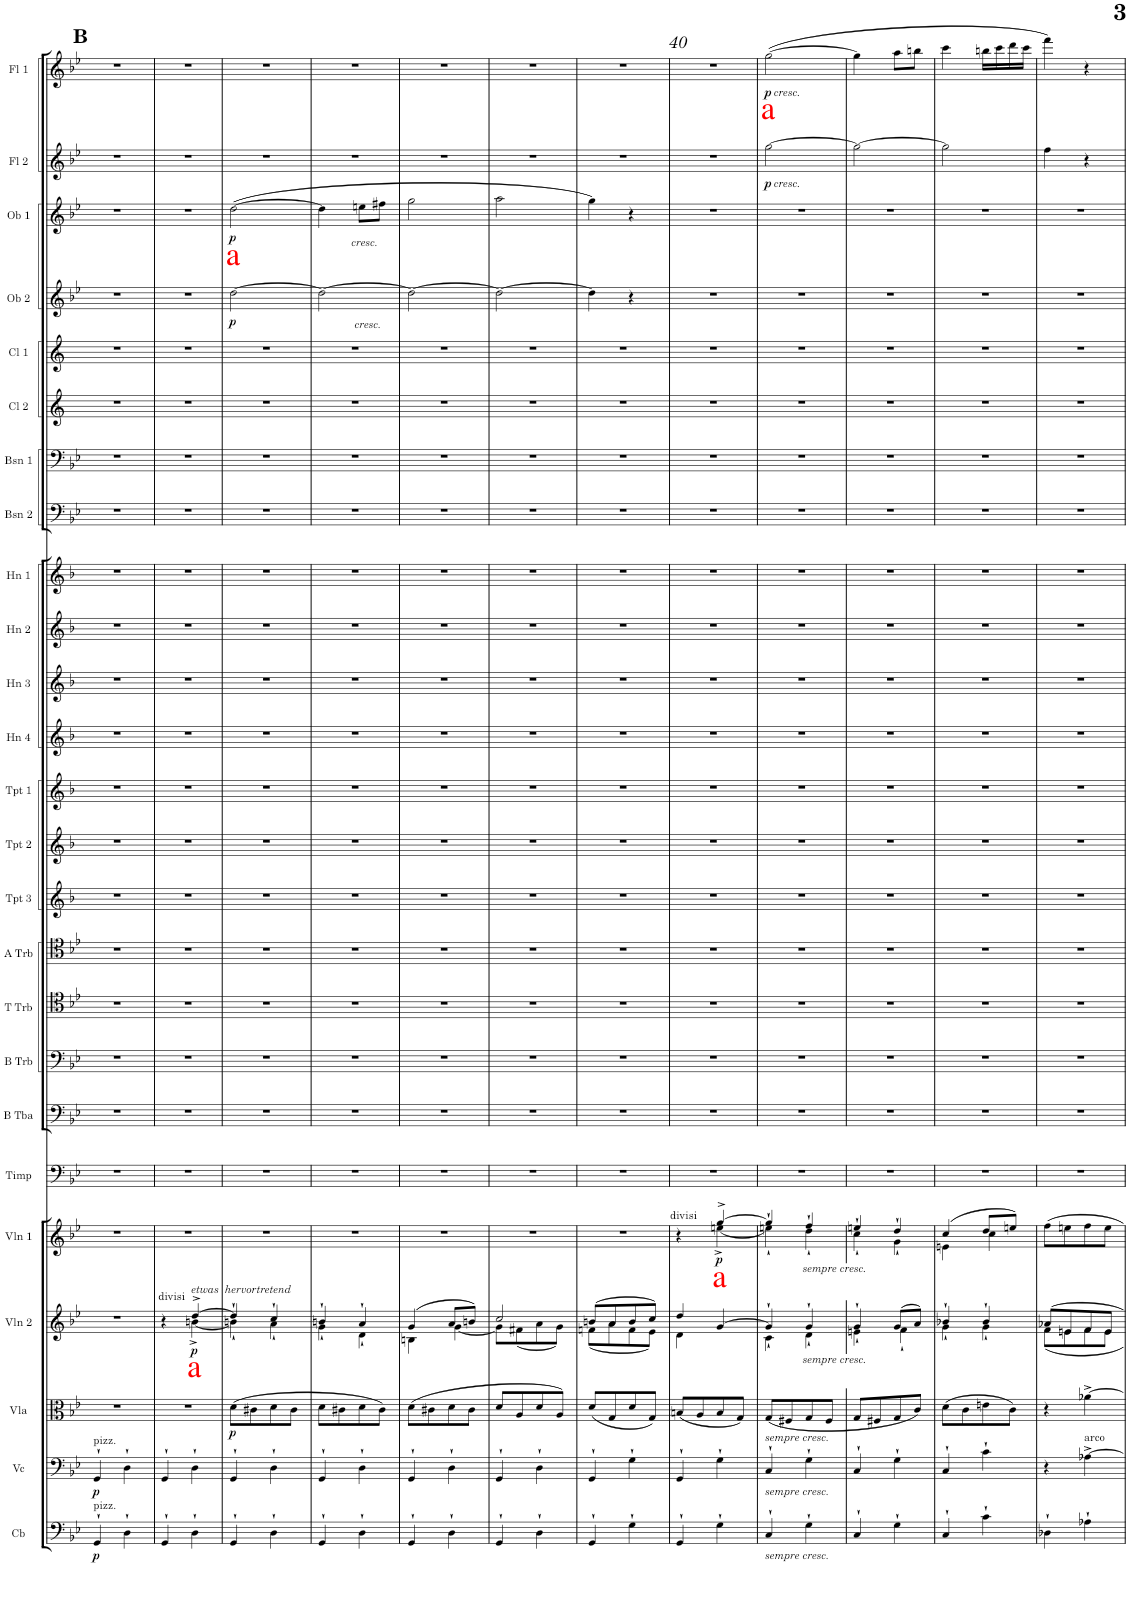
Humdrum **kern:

**kern	**dynam	**kern	**dynam	**kern	**dynam	**kern	**text	**dynam	**kern	**text	**dynam	**kern	**kern	**kern	**kern	**kern	**kern	**kern	**kern	**kern	**kern	**kern	**kern	**kern	**kern	**kern	**kern	**kern	**dynam	**kern	**text	**dynam	**kern	**dynam	**kern	**text	**dynam
*part25	*part25	*part24	*part24	*part23	*part23	*part22	*part22	*part22	*part21	*part21	*part21	*part20	*part19	*part18	*part17	*part16	*part15	*part14	*part13	*part12	*part11	*part10	*part9	*part8	*part7	*part6	*part5	*part4	*part4	*part3	*part3	*part3	*part2	*part2	*part1	*part1	*part1
*staff25	*staff25	*staff24	*staff24	*staff23	*staff23	*staff22	*staff22	*staff22	*staff21	*staff21	*staff21	*staff20	*staff19	*staff18	*staff17	*staff16	*staff15	*staff14	*staff13	*staff12	*staff11	*staff10	*staff9	*staff8	*staff7	*staff6	*staff5	*staff4	*staff4	*staff3	*staff3	*staff3	*staff2	*staff2	*staff1	*staff1	*staff1
*I"Contrabass	*	*I"Violoncello	*	*I"Viola	*	*I"Violin 2	*	*	*I"Violin 1	*	*	*I"Timpani	*I"Bass Tuba	*I"Bass Trombone	*I"Tenor Trombone	*I"Alto Trombone	*I"F Trumpet 3	*I"F Trumpet 2	*I"F Trumpet 1	*I"F Horn 4	*I"F Horn 3	*I"F Horn 2	*I"F Horn 1	*I"Bassoon 2	*I"Bassoon 1	*I"Bb Clarinet 2	*I"Bb Clarinet 1	*I"Oboe 2	*	*I"Oboe 1	*	*	*I"Flute 2	*	*I"Flute 1	*	*
*I'Cb	*	*I'Vc	*	*I'Vla	*	*I'Vln 2	*	*	*I'Vln 1	*	*	*I'Timp	*I'B Tba	*I'B Trb	*I'T Trb	*I'A Trb	*I'Tpt 3	*I'Tpt 2	*I'Tpt 1	*I'Hn 4	*I'Hn 3	*I'Hn 2	*I'Hn 1	*I'Bsn 2	*I'Bsn 1	*I'Cl 2	*I'Cl 1	*I'Ob 2	*	*I'Ob 1	*	*	*I'Fl 2	*	*I'Fl 1	*	*
!!LO:PB:g=z
*clefF4	*	*clefF4	*	*clefC3	*	*clefG2	*	*	*clefG2	*	*	*clefF4	*clefF4	*clefF4	*clefC4	*clefC4	*clefG2	*clefG2	*clefG2	*clefG2	*clefG2	*clefG2	*clefG2	*clefF4	*clefF4	*clefG2	*clefG2	*clefG2	*	*clefG2	*	*	*clefG2	*	*clefG2	*	*
*Trd7c12	*	*	*	*	*	*	*	*	*	*	*	*	*	*	*	*	*Trd-3c-5	*Trd-3c-5	*Trd-3c-5	*Trd4c7	*Trd4c7	*Trd4c7	*Trd4c7	*	*	*Trd1c2	*Trd1c2	*	*	*	*	*	*	*	*	*	*
*k[b-e-]	*	*k[b-e-]	*	*k[b-e-]	*	*k[b-e-]	*	*	*k[b-e-]	*	*	*k[b-e-]	*k[b-e-]	*k[b-e-]	*k[b-e-]	*k[b-e-]	*k[b-]	*k[b-]	*k[b-]	*k[b-]	*k[b-]	*k[b-]	*k[b-]	*k[b-e-]	*k[b-e-]	*k[]	*k[]	*k[b-e-]	*	*k[b-e-]	*	*	*k[b-e-]	*	*k[b-e-]	*	*
*M2/4	*	*M2/4	*	*M2/4	*	*M2/4	*	*	*M2/4	*	*	*M2/4	*M2/4	*M2/4	*M2/4	*M2/4	*M2/4	*M2/4	*M2/4	*M2/4	*M2/4	*M2/4	*M2/4	*M2/4	*M2/4	*M2/4	*M2/4	*M2/4	*	*M2/4	*	*	*M2/4	*	*M2/4	*	*
!!LO:REH:place=s1:a:B:cj:enc=none:fs=18:t=B
=33	=33	=33	=33	=33	=33	=33	=33	=33	=33	=33	=33	=33	=33	=33	=33	=33	=33	=33	=33	=33	=33	=33	=33	=33	=33	=33	=33	=33	=33	=33	=33	=33	=33	=33	=33	=33	=33
!	!	!LO:TX:a:t=pizz.	!	!	!	!	!	!	!	!	!	!	!	!	!	!	!	!	!	!	!	!	!	!	!	!	!	!	!	!	!	!	!	!	!	!	!
!LO:TX:a:t=pizz.	!	!	!	!	!	!	!	!	!	!	!	!	!	!	!	!	!	!	!	!	!	!	!	!	!	!	!	!	!	!	!	!	!	!	!	!	!
!	!LO:DY:b	!	!LO:DY:b	!	!	!	!	!	!	!	!	!	!	!	!	!	!	!	!	!	!	!	!	!	!	!	!	!	!	!	!	!	!	!	!	!	!
4GG`>/	p	4GG`>/	p	2r	.	2r	.	.	2r	.	.	2r	2r	2r	2r	2r	2r	2r	2r	2r	2r	2r	2r	2r	2r	2r	2r	2r	.	2r	.	.	2r	.	2r	.	.
4D`>\	.	4D`>\	.	.	.	.	.	.	.	.	.	.	.	.	.	.	.	.	.	.	.	.	.	.	.	.	.	.	.	.	.	.	.	.	.	.	.
=34	=34	=34	=34	=34	=34	=34	=34	=34	=34	=34	=34	=34	=34	=34	=34	=34	=34	=34	=34	=34	=34	=34	=34	=34	=34	=34	=34	=34	=34	=34	=34	=34	=34	=34	=34	=34	=34
*	*	*	*	*	*	*^	*	*	*	*	*	*	*	*	*	*	*	*	*	*	*	*	*	*	*	*	*	*	*	*	*	*	*	*	*	*	*
!	!	!	!	!	!	!LO:TX:a:t=divisi	!	!	!	!	!	!	!	!	!	!	!	!	!	!	!	!	!	!	!	!	!	!	!	!	!	!	!	!	!	!	!	!
4GG`>/	.	4GG`>/	.	2r	.	4r	4ryy	.	.	2r	.	.	2r	2r	2r	2r	2r	2r	2r	2r	2r	2r	2r	2r	2r	2r	2r	2r	2r	.	2r	.	.	2r	.	2r	.	.
!	!	!	!	!	!	!LO:TX:a:i:t=etwas  hervortretend	!	!	!	!	!	!	!	!	!	!	!	!	!	!	!	!	!	!	!	!	!	!	!	!	!	!	!	!	!	!	!	!
!	!	!	!	!	!	!	!	!LO:LY:b:color=#FF0000	!LO:DY:b	!	!	!	!	!	!	!	!	!	!	!	!	!	!	!	!	!	!	!	!	!	!	!	!	!	!	!	!	!
4D`>\	.	4D`>\	.	.	.	[4dd^>/	[4bn^<\	a	p	.	.	.	.	.	.	.	.	.	.	.	.	.	.	.	.	.	.	.	.	.	.	.	.	.	.	.	.	.
=35	=35	=35	=35	=35	=35	=35	=35	=35	=35	=35	=35	=35	=35	=35	=35	=35	=35	=35	=35	=35	=35	=35	=35	=35	=35	=35	=35	=35	=35	=35	=35	=35	=35	=35	=35	=35	=35	=35
!	!	!	!	!	!LO:DY:b	!	!	!	!	!	!	!	!	!	!	!	!	!	!	!	!	!	!	!	!	!	!	!	!	!LO:DY:b	!	!LO:LY:b:color=#FF0000	!LO:DY:b	!	!	!	!	!
4GG`>/	.	4GG`>/	.	(8d\L	p	4dd`</]	4bn`>\]	.	.	2r	.	.	2r	2r	2r	2r	2r	2r	2r	2r	2r	2r	2r	2r	2r	2r	2r	2r	[2dd\	p	([2dd\	a	p	2r	.	2r	.	.
.	.	.	.	8c#X\	.	.	.	.	.	.	.	.	.	.	.	.	.	.	.	.	.	.	.	.	.	.	.	.	.	.	.	.	.	.	.	.	.	.
4D`>\	.	4D`>\	.	8d\	.	4cc`</	4a`>\	.	.	.	.	.	.	.	.	.	.	.	.	.	.	.	.	.	.	.	.	.	.	.	.	.	.	.	.	.	.	.
.	.	.	.	8c#\J	.	.	.	.	.	.	.	.	.	.	.	.	.	.	.	.	.	.	.	.	.	.	.	.	.	.	.	.	.	.	.	.	.	.
=36	=36	=36	=36	=36	=36	=36	=36	=36	=36	=36	=36	=36	=36	=36	=36	=36	=36	=36	=36	=36	=36	=36	=36	=36	=36	=36	=36	=36	=36	=36	=36	=36	=36	=36	=36	=36	=36	=36
!	!	!	!	!	!	!	!	!	!	!	!	!	!	!	!	!	!	!	!	!	!	!	!	!	!	!	!	!	!LO:TX:b:i:t=cresc.	!	!	!	!	!	!	!	!	!
4GG`>/	.	4GG`>/	.	8d\L	.	4bn`</	4g`>\	.	.	2r	.	.	2r	2r	2r	2r	2r	2r	2r	2r	2r	2r	2r	2r	2r	2r	2r	2r	2dd\_	.	4dd\]	.	.	2r	.	2r	.	.
.	.	.	.	8c#X\	.	.	.	.	.	.	.	.	.	.	.	.	.	.	.	.	.	.	.	.	.	.	.	.	.	.	.	.	.	.	.	.	.	.
!	!	!	!	!	!	!	!	!	!	!	!	!	!	!	!	!	!	!	!	!	!	!	!	!	!	!	!	!	!	!	!LO:TX:b:i:t=cresc.	!	!	!	!	!	!	!
4D`>\	.	4D`>\	.	8d\	.	4a`</	4d`>\	.	.	.	.	.	.	.	.	.	.	.	.	.	.	.	.	.	.	.	.	.	.	.	8een\L	.	.	.	.	.	.	.
.	.	.	.	8c#\J)	.	.	.	.	.	.	.	.	.	.	.	.	.	.	.	.	.	.	.	.	.	.	.	.	.	.	8ff#X\J	.	.	.	.	.	.	.
=37	=37	=37	=37	=37	=37	=37	=37	=37	=37	=37	=37	=37	=37	=37	=37	=37	=37	=37	=37	=37	=37	=37	=37	=37	=37	=37	=37	=37	=37	=37	=37	=37	=37	=37	=37	=37	=37	=37
4GG`>/	.	4GG`>/	.	(8d\L	.	(4g/	4Bn\	.	.	2r	.	.	2r	2r	2r	2r	2r	2r	2r	2r	2r	2r	2r	2r	2r	2r	2r	2r	2dd\_	.	2gg\	.	.	2r	.	2r	.	.
.	.	.	.	8c#X\	.	.	.	.	.	.	.	.	.	.	.	.	.	.	.	.	.	.	.	.	.	.	.	.	.	.	.	.	.	.	.	.	.	.
4D`>\	.	4D`>\	.	8d\	.	8a/L	[4g\	.	.	.	.	.	.	.	.	.	.	.	.	.	.	.	.	.	.	.	.	.	.	.	.	.	.	.	.	.	.	.
.	.	.	.	8c#\J	.	8bn/J)	.	.	.	.	.	.	.	.	.	.	.	.	.	.	.	.	.	.	.	.	.	.	.	.	.	.	.	.	.	.	.	.
=38	=38	=38	=38	=38	=38	=38	=38	=38	=38	=38	=38	=38	=38	=38	=38	=38	=38	=38	=38	=38	=38	=38	=38	=38	=38	=38	=38	=38	=38	=38	=38	=38	=38	=38	=38	=38	=38	=38
4GG`>/	.	4GG`>/	.	8d/L	.	2cc/	8g\L]	.	.	2r	.	.	2r	2r	2r	2r	2r	2r	2r	2r	2r	2r	2r	2r	2r	2r	2r	2r	2dd\_	.	2aa\	.	.	2r	.	2r	.	.
.	.	.	.	8A/	.	.	(8f#X\	.	.	.	.	.	.	.	.	.	.	.	.	.	.	.	.	.	.	.	.	.	.	.	.	.	.	.	.	.	.	.
4D`>\	.	4D`>\	.	8d/	.	.	8a\	.	.	.	.	.	.	.	.	.	.	.	.	.	.	.	.	.	.	.	.	.	.	.	.	.	.	.	.	.	.	.
.	.	.	.	8A/J)	.	.	8g\J)	.	.	.	.	.	.	.	.	.	.	.	.	.	.	.	.	.	.	.	.	.	.	.	.	.	.	.	.	.	.	.
=39	=39	=39	=39	=39	=39	=39	=39	=39	=39	=39	=39	=39	=39	=39	=39	=39	=39	=39	=39	=39	=39	=39	=39	=39	=39	=39	=39	=39	=39	=39	=39	=39	=39	=39	=39	=39	=39	=39
4GG`>/	.	4GG`>/	.	(8d/L	.	(8bn/L	(8fn\L	.	.	2r	.	.	2r	2r	2r	2r	2r	2r	2r	2r	2r	2r	2r	2r	2r	2r	2r	2r	4dd\]	.	4gg\)	.	.	2r	.	2r	.	.
.	.	.	.	8G/	.	8a/	8a\	.	.	.	.	.	.	.	.	.	.	.	.	.	.	.	.	.	.	.	.	.	.	.	.	.	.	.	.	.	.	.
4G`>\	.	4G`>\	.	8d/	.	8b/	8f\	.	.	.	.	.	.	.	.	.	.	.	.	.	.	.	.	.	.	.	.	.	4r	.	4r	.	.	.	.	.	.	.
.	.	.	.	8G/J)	.	8cc/J)	8e-\J)	.	.	.	.	.	.	.	.	.	.	.	.	.	.	.	.	.	.	.	.	.	.	.	.	.	.	.	.	.	.	.
=40	=40	=40	=40	=40	=40	=40	=40	=40	=40	=40	=40	=40	=40	=40	=40	=40	=40	=40	=40	=40	=40	=40	=40	=40	=40	=40	=40	=40	=40	=40	=40	=40	=40	=40	=40	=40	=40	=40
*	*	*	*	*	*	*	*	*	*	*^	*	*	*	*	*	*	*	*	*	*	*	*	*	*	*	*	*	*	*	*	*	*	*	*	*	*	*	*
!	!	!	!	!	!	!	!	!	!	!LO:TX:a:t=divisi	!	!	!	!	!	!	!	!	!	!	!	!	!	!	!	!	!	!	!	!	!	!	!	!	!	!	!	!	!
4GG`>/	.	4GG`>/	.	(8Bn/L	.	4dd/	4d\	.	.	4r	4ryy	.	.	2r	2r	2r	2r	2r	2r	2r	2r	2r	2r	2r	2r	2r	2r	2r	2r	2r	.	2r	.	.	2r	.	2r	.	.
.	.	.	.	8A/	.	.	.	.	.	.	.	.	.	.	.	.	.	.	.	.	.	.	.	.	.	.	.	.	.	.	.	.	.	.	.	.	.	.	.
!	!	!	!	!	!	!	!	!	!	!	!	!LO:LY:b:color=#FF0000	!LO:DY:b	!	!	!	!	!	!	!	!	!	!	!	!	!	!	!	!	!	!	!	!	!	!	!	!	!	!
4G`>\	.	4G`>\	.	8B/	.	[4g/	4ryy	.	.	[4gg^>/	[4een^<\	a	p	.	.	.	.	.	.	.	.	.	.	.	.	.	.	.	.	.	.	.	.	.	.	.	.	.	.
.	.	.	.	8G/J)	.	.	.	.	.	.	.	.	.	.	.	.	.	.	.	.	.	.	.	.	.	.	.	.	.	.	.	.	.	.	.	.	.	.	.
=41	=41	=41	=41	=41	=41	=41	=41	=41	=41	=41	=41	=41	=41	=41	=41	=41	=41	=41	=41	=41	=41	=41	=41	=41	=41	=41	=41	=41	=41	=41	=41	=41	=41	=41	=41	=41	=41	=41	=41
!	!	!	!	!	!	!	!	!	!	!	!	!	!	!	!	!	!	!	!	!	!	!	!	!	!	!	!	!	!	!	!	!	!	!	!	!	!LO:TX:b:i:t=cresc.	!	!
!	!	!	!	!	!	!	!	!	!	!	!	!	!	!	!	!	!	!	!	!	!	!	!	!	!	!	!	!	!	!	!	!	!	!	!LO:TX:b:i:t=cresc.	!	!	!	!
!	!	!	!	!LO:TX:b:i:t=sempre cresc.	!	!	!	!	!	!	!	!	!	!	!	!	!	!	!	!	!	!	!	!	!	!	!	!	!	!	!	!	!	!	!	!	!	!	!
!	!	!LO:TX:b:i:t=sempre cresc.	!	!	!	!	!	!	!	!	!	!	!	!	!	!	!	!	!	!	!	!	!	!	!	!	!	!	!	!	!	!	!	!	!	!	!	!	!
!LO:TX:b:i:t=sempre cresc.	!	!	!	!	!	!	!	!	!	!	!	!	!	!	!	!	!	!	!	!	!	!	!	!	!	!	!	!	!	!	!	!	!	!	!	!	!	!	!
!	!	!	!	!	!	!	!	!	!	!	!	!	!	!	!	!	!	!	!	!	!	!	!	!	!	!	!	!	!	!	!	!	!	!	!	!LO:DY:b	!	!LO:LY:b:color=#FF0000	!LO:DY:b
4C`>/	.	4C`>/	.	(<8G/L	.	4g`</]	4c`>\	.	.	4gg`</]	4een`>\]	.	.	2r	2r	2r	2r	2r	2r	2r	2r	2r	2r	2r	2r	2r	2r	2r	2r	2r	.	2r	.	.	[2gg\	p	([2gg\	a	p
.	.	.	.	8F#X/	.	.	.	.	.	.	.	.	.	.	.	.	.	.	.	.	.	.	.	.	.	.	.	.	.	.	.	.	.	.	.	.	.	.	.
!	!	!	!	!	!	!	!	!	!	!LO:TX:b:i:t=sempre cresc.	!	!	!	!	!	!	!	!	!	!	!	!	!	!	!	!	!	!	!	!	!	!	!	!	!	!	!	!	!
!	!	!	!	!	!	!LO:TX:b:i:t=sempre cresc.	!	!	!	!	!	!	!	!	!	!	!	!	!	!	!	!	!	!	!	!	!	!	!	!	!	!	!	!	!	!	!	!	!
4G`>\	.	4G`>\	.	8G/	.	4g`</	4d`>\	.	.	4ff`</	4dd`>\	.	.	.	.	.	.	.	.	.	.	.	.	.	.	.	.	.	.	.	.	.	.	.	.	.	.	.	.
.	.	.	.	8F#/J	.	.	.	.	.	.	.	.	.	.	.	.	.	.	.	.	.	.	.	.	.	.	.	.	.	.	.	.	.	.	.	.	.	.	.
=42	=42	=42	=42	=42	=42	=42	=42	=42	=42	=42	=42	=42	=42	=42	=42	=42	=42	=42	=42	=42	=42	=42	=42	=42	=42	=42	=42	=42	=42	=42	=42	=42	=42	=42	=42	=42	=42	=42	=42
4C`>/	.	4C`>/	.	8G/L	.	4g`</	4en`>\	.	.	4een`</	4cc`>\	.	.	2r	2r	2r	2r	2r	2r	2r	2r	2r	2r	2r	2r	2r	2r	2r	2r	2r	.	2r	.	.	2gg\_	.	4gg\]	.	.
.	.	.	.	8F#X/	.	.	.	.	.	.	.	.	.	.	.	.	.	.	.	.	.	.	.	.	.	.	.	.	.	.	.	.	.	.	.	.	.	.	.
4G`>\	.	4G`>\	.	8G/	.	(8g/L	4f`<\	.	.	4dd`</	4g`>\	.	.	.	.	.	.	.	.	.	.	.	.	.	.	.	.	.	.	.	.	.	.	.	.	.	8aa\L	.	.
.	.	.	.	8c/J)	.	8a/J)	.	.	.	.	.	.	.	.	.	.	.	.	.	.	.	.	.	.	.	.	.	.	.	.	.	.	.	.	.	.	8bbn\J	.	.
=43	=43	=43	=43	=43	=43	=43	=43	=43	=43	=43	=43	=43	=43	=43	=43	=43	=43	=43	=43	=43	=43	=43	=43	=43	=43	=43	=43	=43	=43	=43	=43	=43	=43	=43	=43	=43	=43	=43	=43
4C`>/	.	4C`>/	.	(8d\L	.	4b-X`</	4g`>\	.	.	(4cc/	4en\	.	.	2r	2r	2r	2r	2r	2r	2r	2r	2r	2r	2r	2r	2r	2r	2r	2r	2r	.	2r	.	.	2gg\]	.	4ccc\	.	.
.	.	.	.	8c\	.	.	.	.	.	.	.	.	.	.	.	.	.	.	.	.	.	.	.	.	.	.	.	.	.	.	.	.	.	.	.	.	.	.	.
4c`>\	.	4c`>\	.	8en\	.	4b-`</	4g`>\	.	.	8dd/L	4cc\	.	.	.	.	.	.	.	.	.	.	.	.	.	.	.	.	.	.	.	.	.	.	.	.	.	16bbn\LL	.	.
.	.	.	.	.	.	.	.	.	.	.	.	.	.	.	.	.	.	.	.	.	.	.	.	.	.	.	.	.	.	.	.	.	.	.	.	.	16ccc\	.	.
.	.	.	.	8c\J)	.	.	.	.	.	8een/J)	.	.	.	.	.	.	.	.	.	.	.	.	.	.	.	.	.	.	.	.	.	.	.	.	.	.	16ddd\	.	.
.	.	.	.	.	.	.	.	.	.	.	.	.	.	.	.	.	.	.	.	.	.	.	.	.	.	.	.	.	.	.	.	.	.	.	.	.	16ccc\JJ	.	.
*	*	*	*	*	*	*	*	*	*	*v	*v	*	*	*	*	*	*	*	*	*	*	*	*	*	*	*	*	*	*	*	*	*	*	*	*	*	*	*	*
=44	=44	=44	=44	=44	=44	=44	=44	=44	=44	=44	=44	=44	=44	=44	=44	=44	=44	=44	=44	=44	=44	=44	=44	=44	=44	=44	=44	=44	=44	=44	=44	=44	=44	=44	=44	=44	=44	=44
4D-X`\	.	4r	.	4r	.	8a-X/L	8f\L	.	.	8ff\L	.	.	2r	2r	2r	2r	2r	2r	2r	2r	2r	2r	2r	2r	2r	2r	2r	2r	2r	.	2r	.	.	4ff\	.	4fff\)	.	.
.	.	.	.	.	.	8en/	8e\	.	.	8een\	.	.	.	.	.	.	.	.	.	.	.	.	.	.	.	.	.	.	.	.	.	.	.	.	.	.	.	.
!	!	!LO:TX:a:t=arco	!	!	!	!	!	!	!	!	!	!	!	!	!	!	!	!	!	!	!	!	!	!	!	!	!	!	!	!	!	!	!	!	!	!	!	!
4A-X`\	.	[4A-X^>\	.	[4a-X^>\	.	8f/	8f\	.	.	8ff\	.	.	.	.	.	.	.	.	.	.	.	.	.	.	.	.	.	.	.	.	.	.	.	4r	.	4r	.	.
.	.	.	.	.	.	8e/J	8e\J	.	.	8ee\J	.	.	.	.	.	.	.	.	.	.	.	.	.	.	.	.	.	.	.	.	.	.	.	.	.	.	.	.
*	*	*	*	*	*	*v	*v	*	*	*	*	*	*	*	*	*	*	*	*	*	*	*	*	*	*	*	*	*	*	*	*	*	*	*	*	*	*	*
=	=	=	=	=	=	=	=	=	=	=	=	=	=	=	=	=	=	=	=	=	=	=	=	=	=	=	=	=	=	=	=	=	=	=	=	=	=
*-	*-	*-	*-	*-	*-	*-	*-	*-	*-	*-	*-	*-	*-	*-	*-	*-	*-	*-	*-	*-	*-	*-	*-	*-	*-	*-	*-	*-	*-	*-	*-	*-	*-	*-	*-	*-	*-
